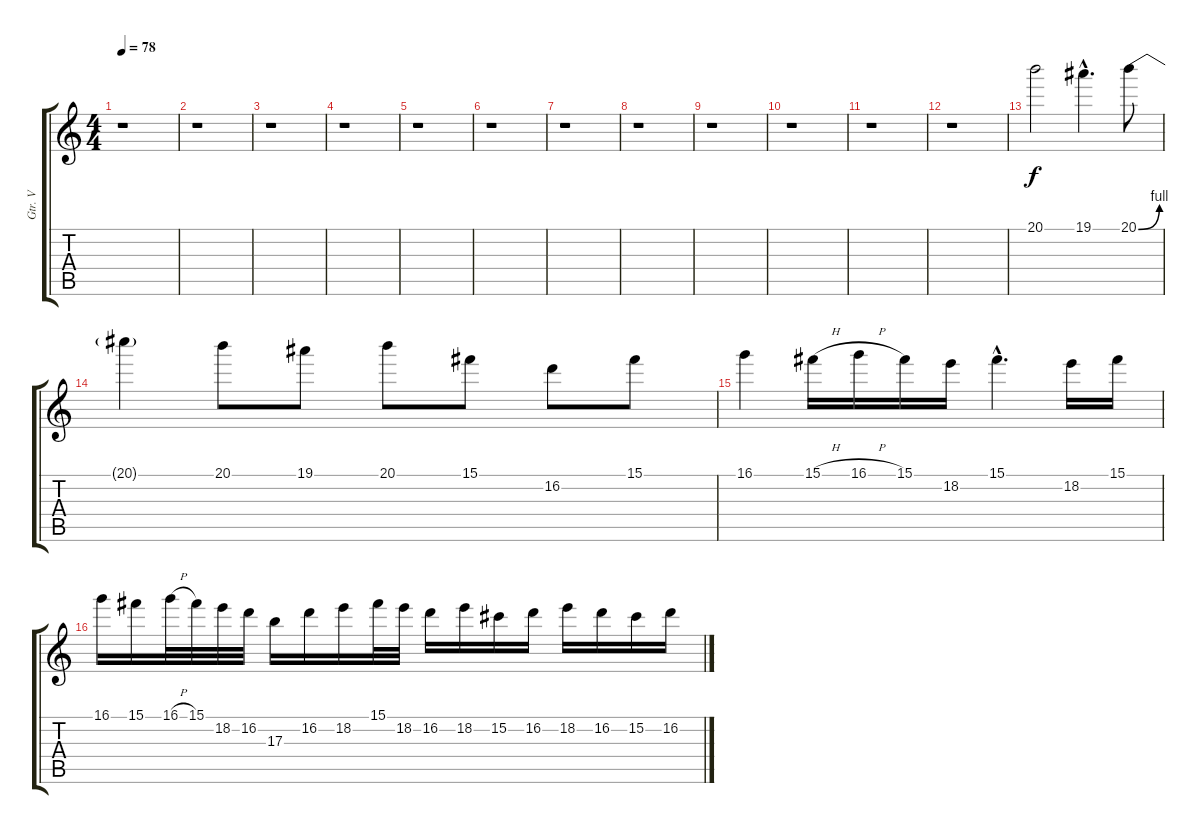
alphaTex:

\track ("Gtr. V" "Gtr. V") {instrument distortionguitar}
\staff {score tabs}
\tuning (Eb4 Bb3 Gb3 Db3 Ab2 Eb2) {hide}
\ts (4 4)
\tempo 78
\clef g2
\ks c
r.1{dy f} |
r.1 |
r.1 |
r.1 |
r.1 |
r.1 |
r.1 |
r.1 |
r.1 |
r.1 |
r.1 |
r.1 |
20.1.2 19.1{hac}.4{d} 20.1{be (bend 0 0 60 4)}.8 |
20.1{t}.4 20.1.8 19.1.8 20.1.8 15.1.8 16.2.8 15.1.8 |
16.1.4 15.1{h}.16 16.1{h}.16 15.1.16 18.2.16 15.1{hac}.4{d} 18.2.16 15.1.16 |
16.1.16 15.1.16 16.1{h}.32 15.1.32 18.2.32 16.2.32 17.3.16 16.2.16 18.2.16 15.1.32 18.2.32 16.2.16 18.2.16 15.2.16 16.2.16 18.2.16 16.2.16 15.2.16 16.2.16
